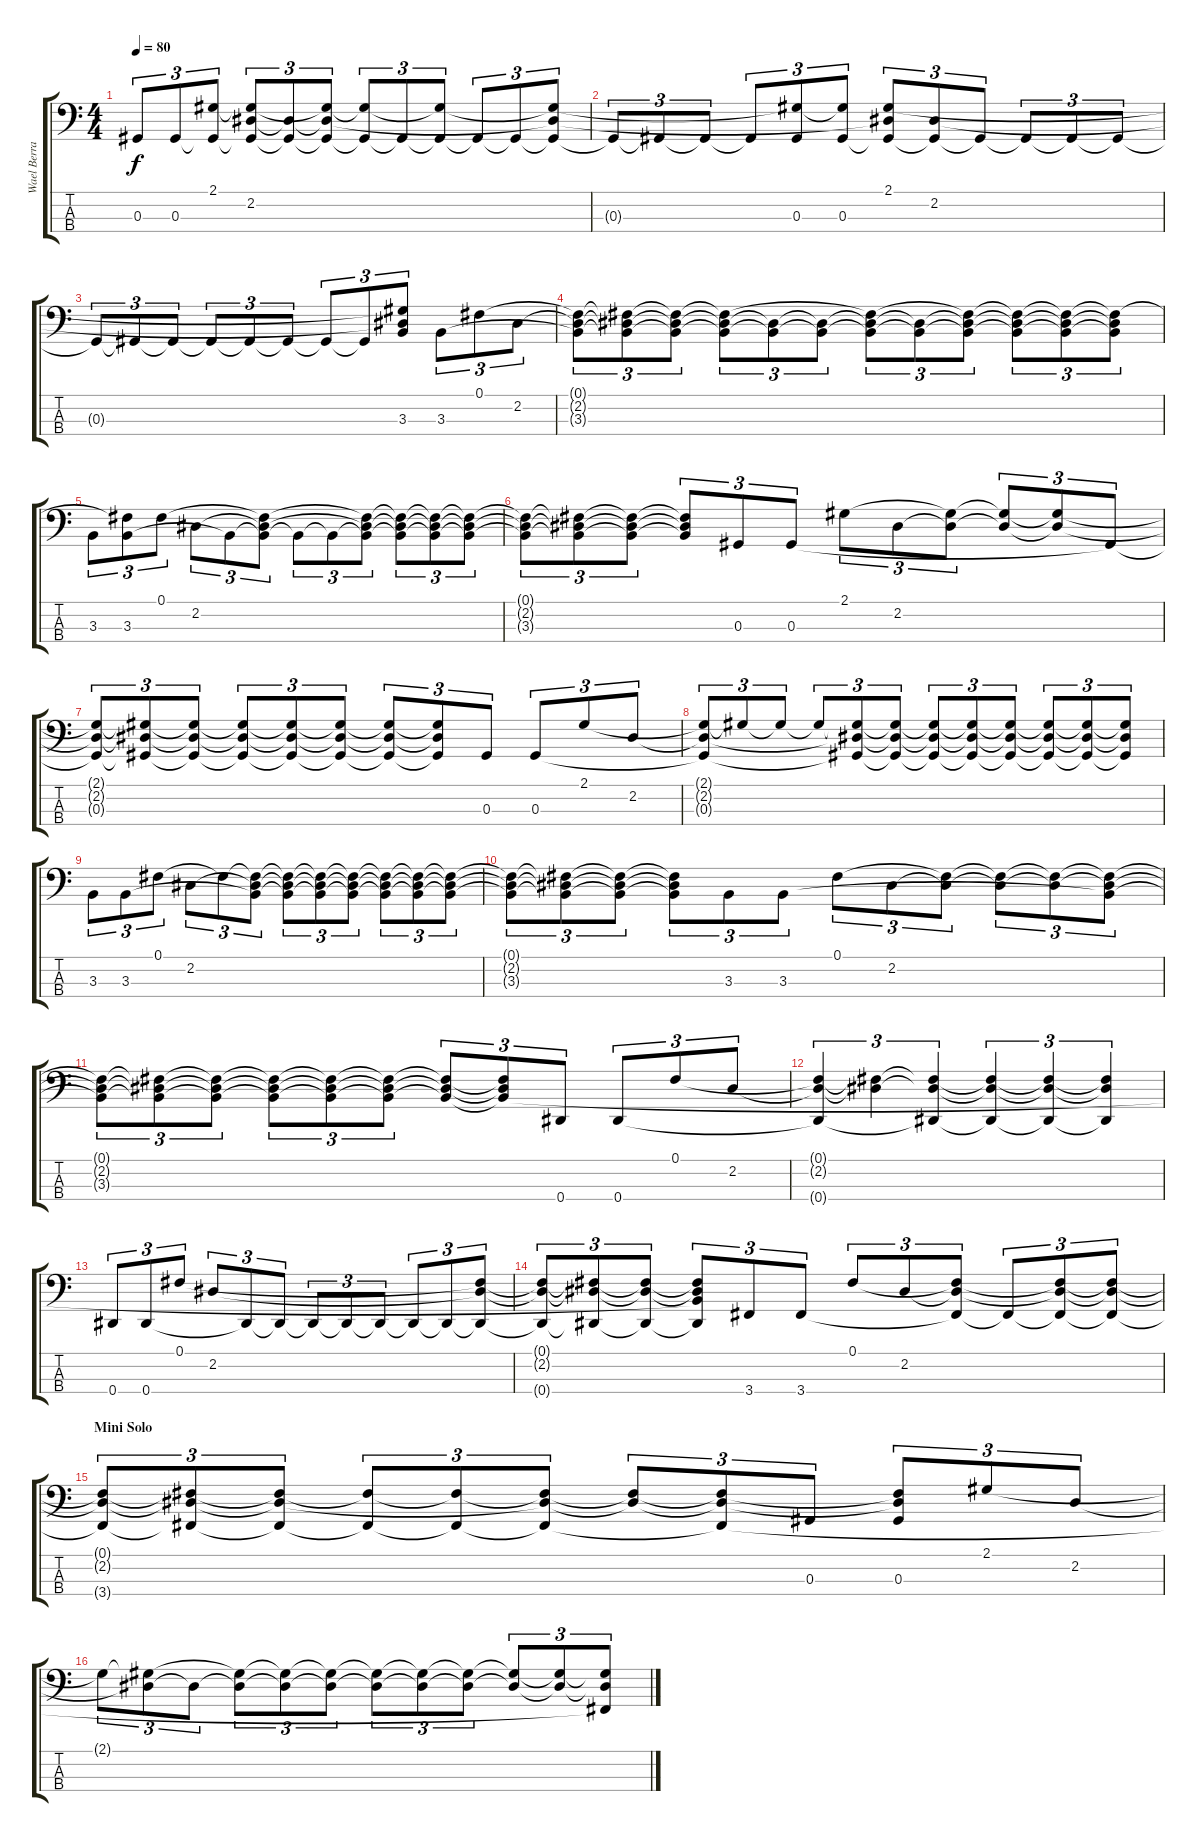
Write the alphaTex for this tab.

\track ("Wael Berrais" "Wael Berra") {instrument electricbassfinger}
\staff {score tabs}
\tuning (Gb2 Db2 Ab1 Eb1) {hide}
\ts (4 4)
\tempo 80
\clef f4
\ks c
0.3.8{tu (3 2) dy f} 0.3.8{tu (3 2)} (2.1 0.3{t}).8{tu (3 2)} (2.1{t} 2.2 0.3{t}).8{tu (3 2)} (2.2{t} 0.3{t}).8{tu (3 2)} (2.1{t} 2.2{t} 0.3{t}).8{tu (3 2)} (2.1{t} 0.3{t}).8{tu (3 2)} 0.3{t}.8{tu (3 2)} (2.1{t} 0.3{t}).8{tu (3 2)} 0.3{t}.8{tu (3 2)} 0.3{t}.8{tu (3 2)} (2.1{t} 2.2{t} 0.3{t}).8{tu (3 2)} |
0.3{t}.8{tu (3 2)} 0.3{t}.8{tu (3 2)} 0.3{t}.8{tu (3 2)} 0.3{t}.8{tu (3 2)} (2.1{t} 0.3).8{tu (3 2)} (2.1{t} 0.3).8{tu (3 2)} (2.1 2.2{t} 0.3{t}).8{tu (3 2)} (2.2 0.3{t}).8{tu (3 2)} 0.3{t}.8{tu (3 2)} 0.3{t}.8{tu (3 2)} 0.3{t}.8{tu (3 2)} 0.3{t}.8{tu (3 2)} |
0.3{t}.8{tu (3 2)} 0.3{t}.8{tu (3 2)} 0.3{t}.8{tu (3 2)} 0.3{t}.8{tu (3 2)} 0.3{t}.8{tu (3 2)} 0.3{t}.8{tu (3 2)} 0.3{t}.8{tu (3 2)} 0.3{t}.8{tu (3 2)} (2.1{t} 2.2{t} 3.3).8{tu (3 2)} 3.3.8{tu (3 2)} 0.1.8{tu (3 2)} 2.2.8{tu (3 2)} |
(0.1{t} 2.2{t} 3.3{t}).8{tu (3 2)} (0.1{t} 2.2{t} 3.3{t}).8{tu (3 2)} (0.1{t} 2.2{t} 3.3{t}).8{tu (3 2)} (0.1{t} 2.2{t} 3.3{t}).8{tu (3 2)} (2.2{t} 3.3{t}).8{tu (3 2)} (2.2{t} 3.3{t}).8{tu (3 2)} (0.1{t} 2.2{t} 3.3{t}).8{tu (3 2)} (2.2{t} 3.3{t}).8{tu (3 2)} (0.1{t} 2.2{t} 3.3{t}).8{tu (3 2)} (0.1{t} 2.2{t} 3.3{t}).8{tu (3 2)} (0.1{t} 2.2{t} 3.3{t}).8{tu (3 2)} (0.1{t} 2.2{t} 3.3{t}).8{tu (3 2)} |
3.3.8{tu (3 2)} (0.1{t} 3.3).8{tu (3 2)} 0.1.8{tu (3 2)} 2.2.8{tu (3 2)} 3.3{t}.8{tu (3 2)} (0.1{t} 2.2{t} 3.3{t}).8{tu (3 2)} 3.3{t}.8{tu (3 2)} 3.3{t}.8{tu (3 2)} (0.1{t} 2.2{t} 3.3{t}).8{tu (3 2)} (0.1{t} 2.2{t} 3.3{t}).8{tu (3 2)} (0.1{t} 2.2{t} 3.3{t}).8{tu (3 2)} (0.1{t} 2.2{t} 3.3{t}).8{tu (3 2)} |
(0.1{t} 2.2{t} 3.3{t}).8{tu (3 2)} (0.1{t} 2.2{t} 3.3{t}).8{tu (3 2)} (0.1{t} 2.2{t} 3.3{t}).8{tu (3 2)} (0.1{t} 2.2{t} 3.3{t}).8{tu (3 2)} 0.3.8{tu (3 2)} 0.3.8{tu (3 2)} 2.1.8{tu (3 2)} 2.2.8{tu (3 2)} (2.1{t} 2.2{t}).8{tu (3 2)} (2.1{t} 2.2{t}).8{tu (3 2)} (2.1{t} 2.2{t}).8{tu (3 2)} 0.3{t}.8{tu (3 2)} |
(2.1{t} 2.2{t} 0.3{t}).8{tu (3 2)} (2.1{t} 2.2{t} 0.3{t}).8{tu (3 2)} (2.1{t} 2.2{t} 0.3{t}).8{tu (3 2)} (2.1{t} 2.2{t} 0.3{t}).8{tu (3 2)} (2.1{t} 2.2{t} 0.3{t}).8{tu (3 2)} (2.1{t} 2.2{t} 0.3{t}).8{tu (3 2)} (2.1{t} 2.2{t} 0.3{t}).8{tu (3 2)} (2.1{t} 2.2{t} 0.3{t}).8{tu (3 2)} 0.3.8{tu (3 2)} 0.3.8{tu (3 2)} 2.1.8{tu (3 2)} 2.2.8{tu (3 2)} |
(2.1{t} 2.2{t} 0.3{t}).8{tu (3 2)} 2.1{t}.8{tu (3 2)} 2.1{t}.8{tu (3 2)} 2.1{t}.8{tu (3 2)} (2.1{t} 2.2{t} 0.3{t}).8{tu (3 2)} (2.1{t} 2.2{t} 0.3{t}).8{tu (3 2)} (2.1{t} 2.2{t} 0.3{t}).8{tu (3 2)} (2.1{t} 2.2{t} 0.3{t}).8{tu (3 2)} (2.1{t} 2.2{t} 0.3{t}).8{tu (3 2)} (2.1{t} 2.2{t} 0.3{t}).8{tu (3 2)} (2.1{t} 2.2{t} 0.3{t}).8{tu (3 2)} (2.1{t} 2.2{t} 0.3{t}).8{tu (3 2)} |
3.3.8{tu (3 2)} 3.3.8{tu (3 2)} 0.1.8{tu (3 2)} 2.2.8{tu (3 2)} 0.1{t}.8{tu (3 2)} (0.1{t} 2.2{t} 3.3{t}).8{tu (3 2)} (0.1{t} 2.2{t} 3.3{t}).8{tu (3 2)} (0.1{t} 2.2{t} 3.3{t}).8{tu (3 2)} (0.1{t} 2.2{t} 3.3{t}).8{tu (3 2)} (0.1{t} 2.2{t} 3.3{t}).8{tu (3 2)} (0.1{t} 2.2{t} 3.3{t}).8{tu (3 2)} (0.1{t} 2.2{t} 3.3{t}).8{tu (3 2)} |
(0.1{t} 2.2{t} 3.3{t}).8{tu (3 2)} (0.1{t} 2.2{t} 3.3{t}).8{tu (3 2)} (0.1{t} 2.2{t} 3.3{t}).8{tu (3 2)} (0.1{t} 2.2{t} 3.3{t}).8{tu (3 2)} 3.3.8{tu (3 2)} 3.3.8{tu (3 2)} 0.1.8{tu (3 2)} 2.2.8{tu (3 2)} (0.1{t} 2.2{t}).8{tu (3 2)} (0.1{t} 2.2{t}).8{tu (3 2)} (0.1{t} 2.2{t}).8{tu (3 2)} (0.1{t} 2.2{t} 3.3{t}).8{tu (3 2)} |
(0.1{t} 2.2{t} 3.3{t}).8{tu (3 2)} (0.1{t} 2.2{t} 3.3{t}).8{tu (3 2)} (0.1{t} 2.2{t} 3.3{t}).8{tu (3 2)} (0.1{t} 2.2{t} 3.3{t}).8{tu (3 2)} (0.1{t} 2.2{t} 3.3{t}).8{tu (3 2)} (0.1{t} 2.2{t} 3.3{t}).8{tu (3 2)} (0.1{t} 2.2{t} 3.3{t}).8{tu (3 2)} (0.1{t} 2.2{t} 3.3{t}).8{tu (3 2)} 0.4.8{tu (3 2)} 0.4.8{tu (3 2)} 0.1.8{tu (3 2)} 2.2.8{tu (3 2)} |
(0.1{t} 2.2{t} 0.4{t}).4{tu (3 2)} (0.1{t} 2.2{t}).4{tu (3 2)} (0.1{t} 2.2{t} 0.4{t}).4{tu (3 2)} (0.1{t} 2.2{t} 0.4{t}).4{tu (3 2)} (0.1{t} 2.2{t} 0.4{t}).4{tu (3 2)} (0.1{t} 2.2{t} 0.4{t}).4{tu (3 2)} |
0.4.8{tu (3 2)} 0.4.8{tu (3 2)} 0.1.8{tu (3 2)} 2.2.8{tu (3 2)} 0.4{t}.8{tu (3 2)} 0.4{t}.8{tu (3 2)} 0.4{t}.8{tu (3 2)} 0.4{t}.8{tu (3 2)} 0.4{t}.8{tu (3 2)} 0.4{t}.8{tu (3 2)} 0.4{t}.8{tu (3 2)} (0.1{t} 2.2{t} 0.4{t}).8{tu (3 2)} |
(0.1{t} 2.2{t} 0.4{t}).8{tu (3 2)} (0.1{t} 2.2{t} 0.4{t}).8{tu (3 2)} (0.1{t} 2.2{t} 0.4{t}).8{tu (3 2)} (0.1{t} 2.2{t} 3.3{t} 0.4{t}).8{tu (3 2)} 3.4.8{tu (3 2)} 3.4.8{tu (3 2)} 0.1.8{tu (3 2)} 2.2.8{tu (3 2)} (0.1{t} 2.2{t} 3.4{t}).8{tu (3 2)} 3.4{t}.8{tu (3 2)} (0.1{t} 2.2{t} 3.4{t}).8{tu (3 2)} (0.1{t} 2.2{t} 3.4{t}).8{tu (3 2)} |
\section ("" "Mini Solo")
(0.1{t} 2.2{t} 3.4{t}).8{tu (3 2)} (0.1{t} 2.2{t} 3.4{t}).8{tu (3 2)} (0.1{t} 2.2{t} 3.4{t}).8{tu (3 2)} (0.1{t} 3.4{t}).8{tu (3 2)} (0.1{t} 3.4{t}).8{tu (3 2)} (0.1{t} 2.2{t} 3.4{t}).8{tu (3 2)} (0.1{t} 2.2{t}).8{tu (3 2)} (0.1{t} 2.2{t} 3.4{t}).8{tu (3 2)} 0.3.8{tu (3 2)} (0.1{t} 2.2{t} 0.3).8{tu (3 2)} 2.1.8{tu (3 2)} 2.2.8{tu (3 2)} |
2.1{t}.8{tu (3 2)} (2.1{t} 2.2{t}).8{tu (3 2)} 2.2{t}.8{tu (3 2)} (2.1{t} 2.2{t}).8{tu (3 2)} (2.1{t} 2.2{t}).8{tu (3 2)} (2.1{t} 2.2{t}).8{tu (3 2)} (2.1{t} 2.2{t}).8{tu (3 2)} (2.1{t} 2.2{t}).8{tu (3 2)} (2.1{t} 2.2{t}).8{tu (3 2)} (2.1{t} 2.2{t}).8{tu (3 2)} (2.1{t} 2.2{t}).8{tu (3 2)} (2.1{t} 2.2{t} 3.4{t}).8{tu (3 2)}
